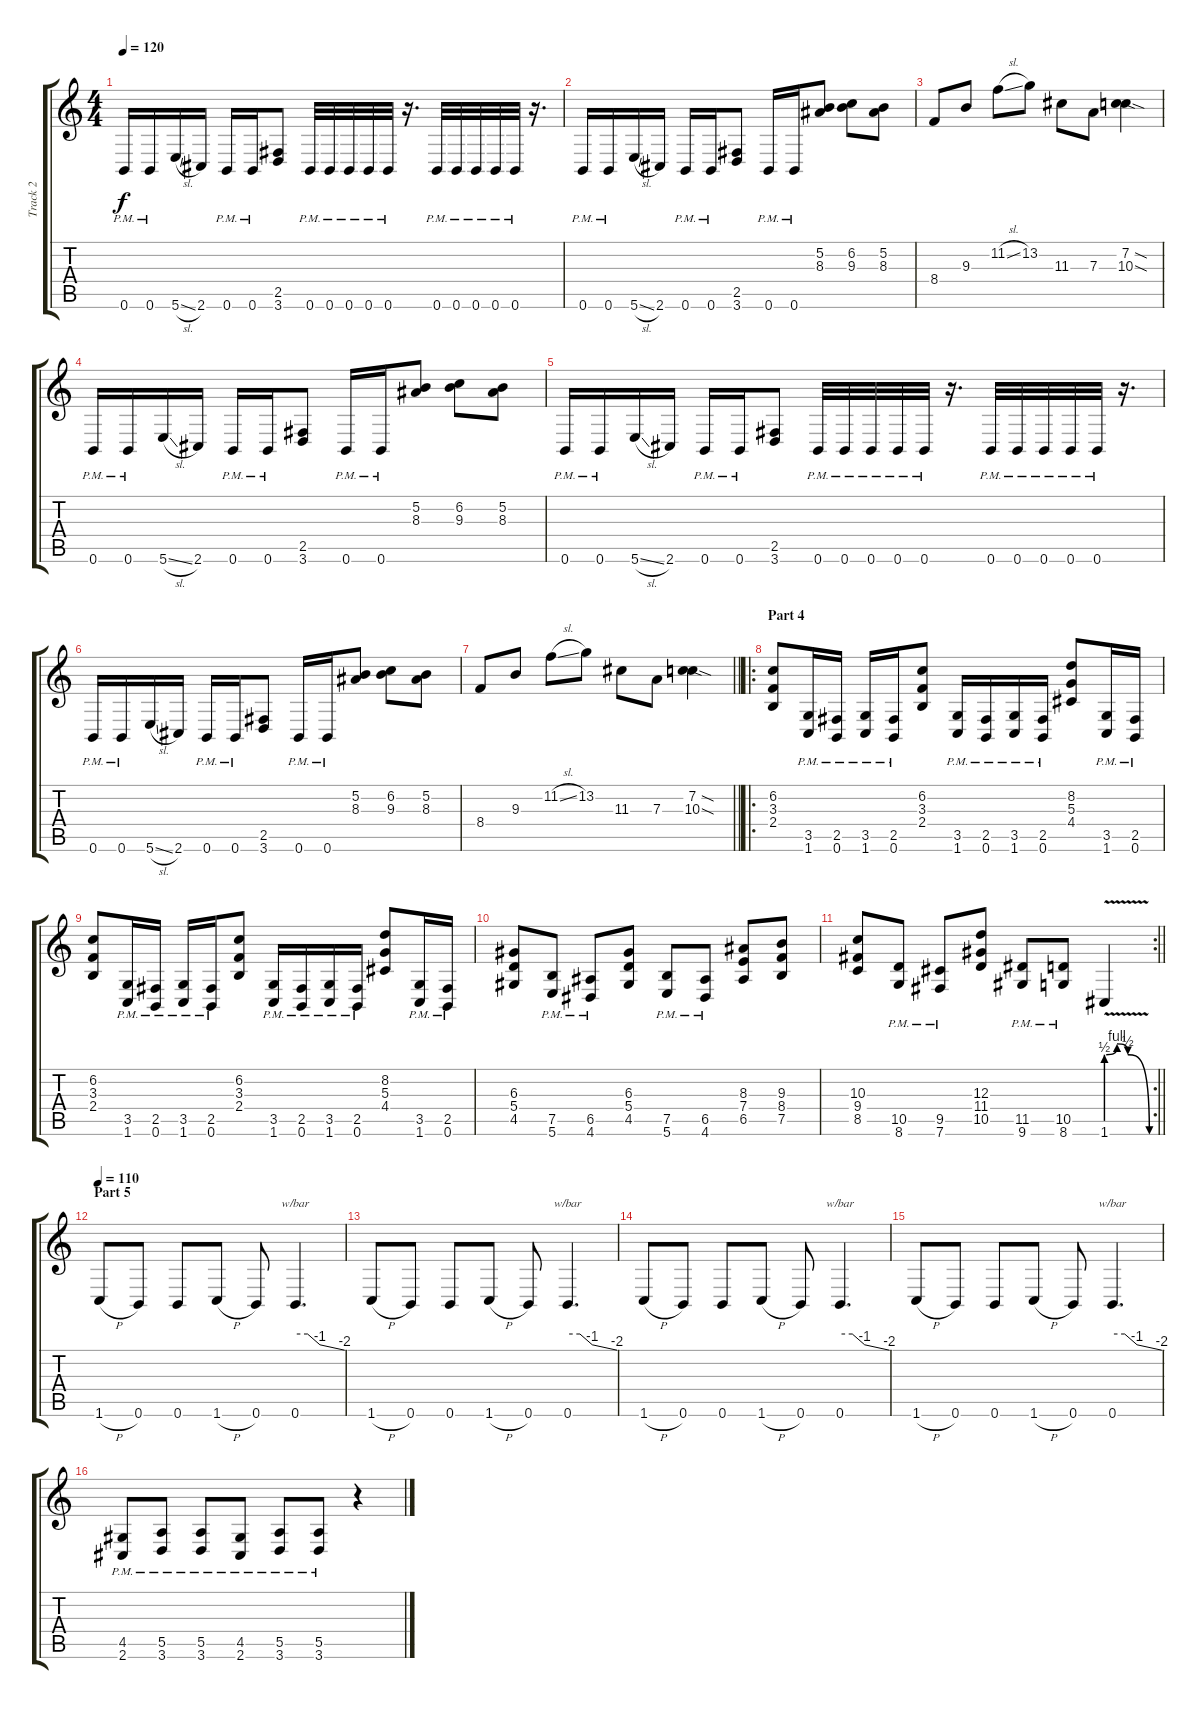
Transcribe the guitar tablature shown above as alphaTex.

\track ("Track 2" "Track 2") {instrument distortionguitar}
\staff {score tabs}
\tuning (B3 Gb3 D3 A2 E2 B1) {hide}
\ts (4 4)
\tempo 120
\clef g2
\ks c
0.6{pm}.16{dy f} 0.6{pm}.16 5.6{sl}.16 2.6.16 0.6{pm}.16 0.6{pm}.16 (2.5 3.6).8 0.6{pm}.32 0.6{pm}.32 0.6{pm}.32 0.6{pm}.32 0.6{pm}.32 r.16{d} 0.6{pm}.32 0.6{pm}.32 0.6{pm}.32 0.6{pm}.32 0.6{pm}.32 r.16{d} |
0.6{pm}.16 0.6{pm}.16 5.6{sl}.16 2.6.16 0.6{pm}.16 0.6{pm}.16 (2.5 3.6).8 0.6{pm}.16 0.6{pm}.16 (5.2 8.3).8 (6.2 9.3).8 (5.2 8.3).8 |
8.4.8 9.3.8 11.2{sl}.8 13.2.8 11.3.8 7.3.8 (7.2{sod} 10.3{sod}).4 |
0.6{pm}.16 0.6{pm}.16 5.6{sl}.16 2.6.16 0.6{pm}.16 0.6{pm}.16 (2.5 3.6).8 0.6{pm}.16 0.6{pm}.16 (5.2 8.3).8 (6.2 9.3).8 (5.2 8.3).8 |
0.6{pm}.16 0.6{pm}.16 5.6{sl}.16 2.6.16 0.6{pm}.16 0.6{pm}.16 (2.5 3.6).8 0.6{pm}.32 0.6{pm}.32 0.6{pm}.32 0.6{pm}.32 0.6{pm}.32 r.16{d} 0.6{pm}.32 0.6{pm}.32 0.6{pm}.32 0.6{pm}.32 0.6{pm}.32 r.16{d} |
0.6{pm}.16 0.6{pm}.16 5.6{sl}.16 2.6.16 0.6{pm}.16 0.6{pm}.16 (2.5 3.6).8 0.6{pm}.16 0.6{pm}.16 (5.2 8.3).8 (6.2 9.3).8 (5.2 8.3).8 |
\barLineRight lightlight
8.4.8 9.3.8 11.2{sl}.8 13.2.8 11.3.8 7.3.8 (7.2{sod} 10.3{sod}).4 |
\ro
\section ("" "Part 4")
(6.2 3.3 2.4).8 (3.5{pm} 1.6{pm}).16 (2.5{pm} 0.6{pm}).16 (3.5{pm} 1.6{pm}).16 (2.5{pm} 0.6{pm}).16 (6.2 3.3 2.4).8 (3.5{pm} 1.6{pm}).16 (2.5{pm} 0.6{pm}).16 (3.5{pm} 1.6{pm}).16 (2.5{pm} 0.6{pm}).16 (8.2 5.3 4.4).8 (3.5{pm} 1.6{pm}).16 (2.5{pm} 0.6{pm}).16 |
(6.2 3.3 2.4).8 (3.5{pm} 1.6{pm}).16 (2.5{pm} 0.6{pm}).16 (3.5{pm} 1.6{pm}).16 (2.5{pm} 0.6{pm}).16 (6.2 3.3 2.4).8 (3.5{pm} 1.6{pm}).16 (2.5{pm} 0.6{pm}).16 (3.5{pm} 1.6{pm}).16 (2.5{pm} 0.6{pm}).16 (8.2 5.3 4.4).8 (3.5{pm} 1.6{pm}).16 (2.5{pm} 0.6{pm}).16 |
(6.3 5.4 4.5).8 (7.5{pm} 5.6{pm}).8 (6.5{pm} 4.6{pm}).8 (6.3 5.4 4.5).8 (7.5{pm} 5.6{pm}).8 (6.5{pm} 4.6{pm}).8 (8.3 7.4 6.5).8 (9.3 8.4 7.5).8 |
\rc 2
\barLineRight lightlight
(10.3 9.4 8.5).8 (10.5{pm} 8.6{pm}).8 (9.5{pm} 7.6{pm}).8 (12.3 11.4 10.5).8 (11.5{pm} 9.6{pm}).8 (10.5{pm} 8.6{pm}).8 1.6{be (custom 0 2 15 4 30 2 60 0) v}.4 |
\section ("" "Part 5")
\tempo 110
1.6{h}.8 0.6.8 0.6.8 1.6{h}.8 0.6.8 0.6.4{d tbe (custom default 0 0 15 0 30 -4 60 -8)} |
1.6{h}.8 0.6.8 0.6.8 1.6{h}.8 0.6.8 0.6.4{d tbe (custom default 0 0 15 0 30 -4 60 -8)} |
1.6{h}.8 0.6.8 0.6.8 1.6{h}.8 0.6.8 0.6.4{d tbe (custom default 0 0 15 0 30 -4 60 -8)} |
1.6{h}.8 0.6.8 0.6.8 1.6{h}.8 0.6.8 0.6.4{d tbe (custom default 0 0 15 0 30 -4 60 -8)} |
(4.5{pm} 2.6{pm}).8 (5.5{pm} 3.6{pm}).8 (5.5{pm} 3.6{pm}).8 (4.5{pm} 2.6{pm}).8 (5.5{pm} 3.6{pm}).8 (5.5{pm} 3.6{pm}).8 r.4
